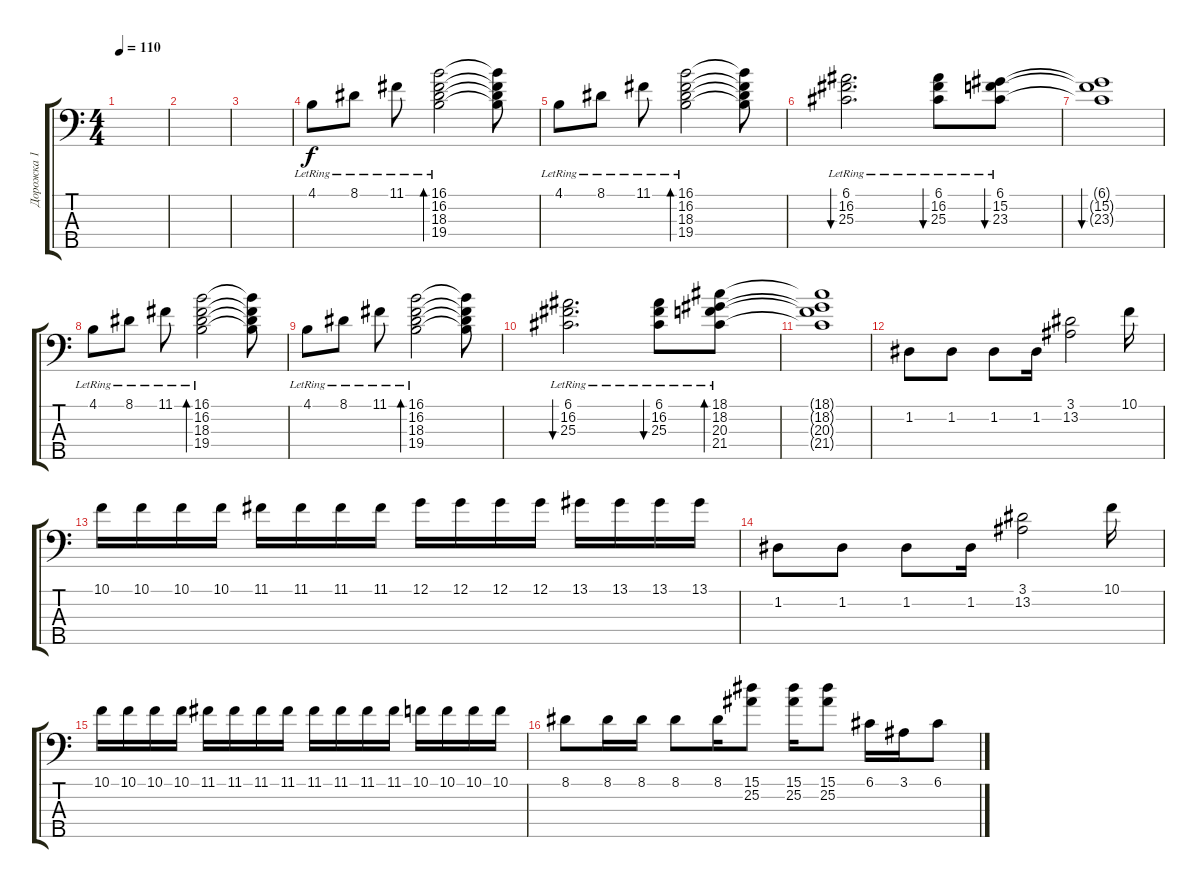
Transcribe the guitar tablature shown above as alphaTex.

\track ("Дорожка 1" "Дорожка 1") {instrument distortionguitar}
\staff {score tabs}
\tuning (G2 D2 A1 E1 B0) {hide}
\ts (4 4)
\tempo 110
\clef f4
\ks c
|
|
|
4.1{lr}.8{instrument electricguitarclean} 8.1{lr}.8 11.1{lr}.8 (16.1{lr} 16.2{lr} 18.3{lr} 19.4{lr}).2{bd 240} (16.1{t} 16.2{t} 18.3{t} 19.4{t}).8 |
4.1{lr}.8 8.1{lr}.8 11.1{lr}.8 (16.1{lr} 16.2{lr} 18.3{lr} 19.4{lr}).2{bd 240} (16.1{t} 16.2{t} 18.3{t} 19.4{t}).8 |
(6.1{lr} 16.2{lr} 25.3{lr}).2{d bu 240} (6.1{lr} 16.2{lr} 25.3{lr}).8{bu 240} (6.1{lr} 15.2{lr} 23.3{lr}).8{bu 240} |
(6.1{t} 15.2{t} 23.3{t}).1{bu 240} |
4.1{lr}.8 8.1{lr}.8 11.1{lr}.8 (16.1{lr} 16.2{lr} 18.3{lr} 19.4{lr}).2{bd 240} (16.1{t} 16.2{t} 18.3{t} 19.4{t}).8 |
4.1{lr}.8 8.1{lr}.8 11.1{lr}.8 (16.1{lr} 16.2{lr} 18.3{lr} 19.4{lr}).2{bd 240} (16.1{t} 16.2{t} 18.3{t} 19.4{t}).8 |
(6.1{lr} 16.2{lr} 25.3{lr}).2{d bu 240} (6.1{lr} 16.2{lr} 25.3{lr}).8{bu 240} (18.1{lr} 18.2{lr} 20.3{lr} 21.4{lr}).8{bd 240} |
(18.1{t} 18.2{t} 20.3{t} 21.4{t}).1 |
1.2.8{instrument distortionguitar} 1.2.8 1.2.8 1.2.16 (3.1 13.2).2 10.1.16 |
10.1.16 10.1.16 10.1.16 10.1.16 11.1.16 11.1.16 11.1.16 11.1.16 12.1.16 12.1.16 12.1.16 12.1.16 13.1.16 13.1.16 13.1.16 13.1.16 |
1.2.8 1.2.8 1.2.8 1.2.16 (3.1 13.2).2 10.1.16 |
10.1.16 10.1.16 10.1.16 10.1.16 11.1.16 11.1.16 11.1.16 11.1.16 11.1.16 11.1.16 11.1.16 11.1.16 10.1.16 10.1.16 10.1.16 10.1.16 |
8.1.8 8.1.16 8.1.16 8.1.8 8.1.16 (15.1 25.2).8 (15.1 25.2).16 (15.1 25.2).8 6.1.16 3.1.16 6.1.8
